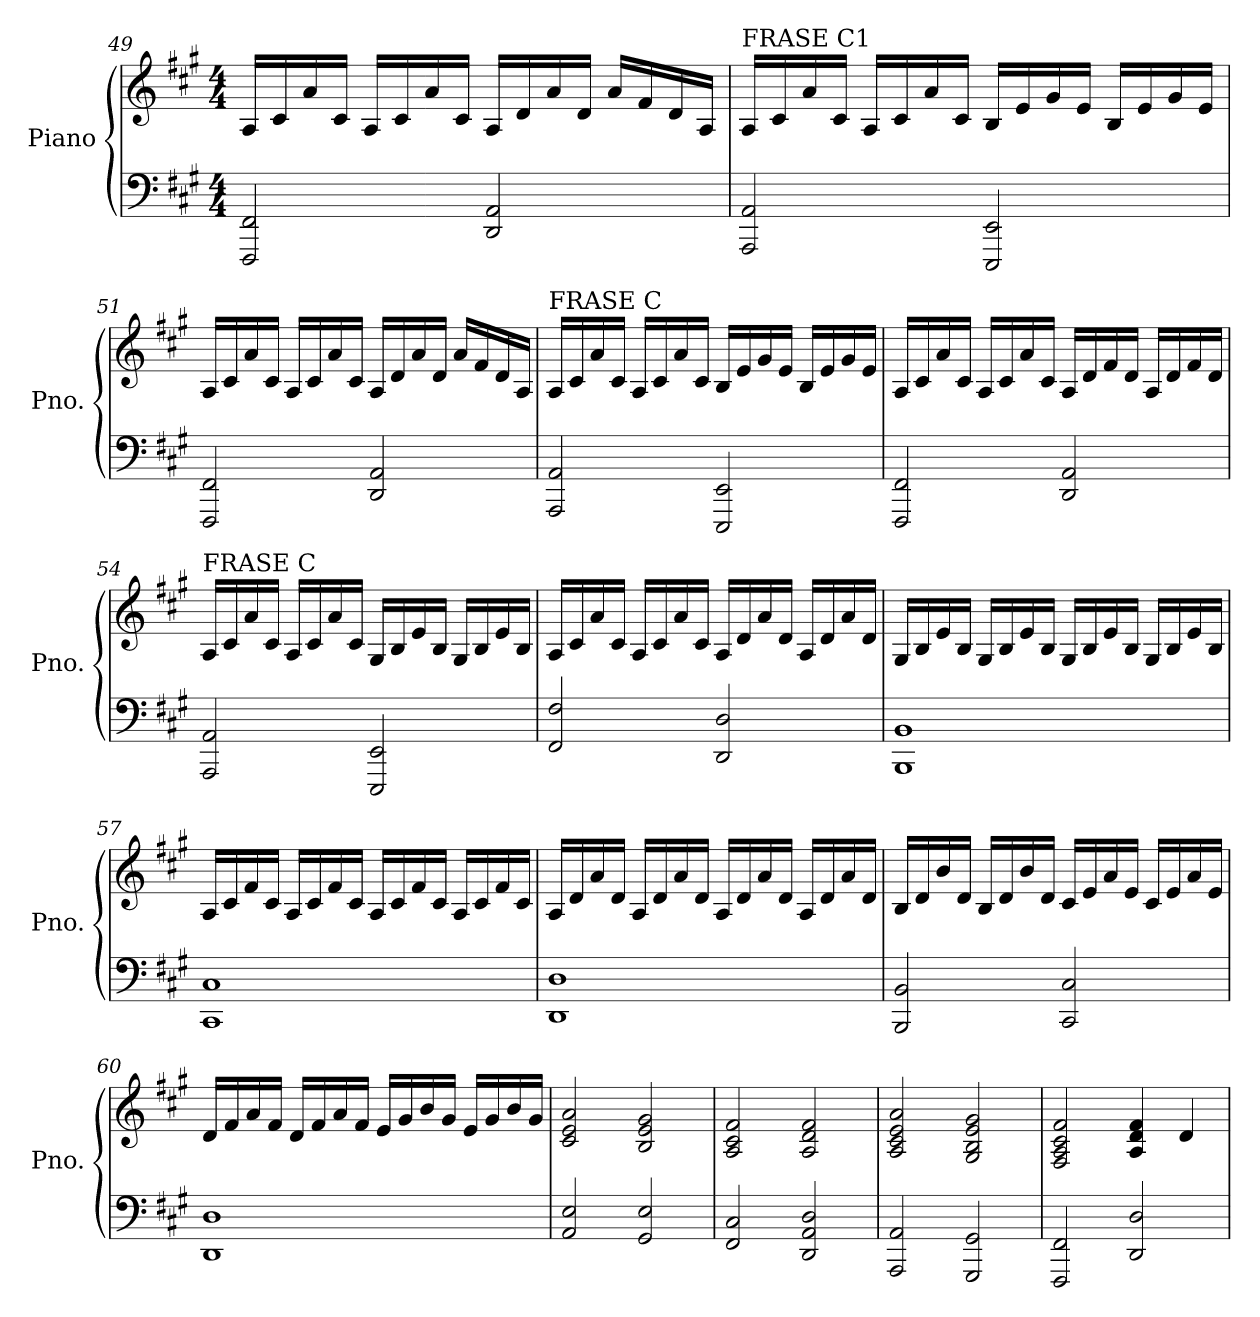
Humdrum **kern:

**kern	**kern
*part1	*part1
*staff2	*staff1
*I"Piano	*
*I'Pno.	*
!!LO:LB:g=z
*clefF4	*clefG2
*k[f#c#g#]	*k[f#c#g#]
*M4/4	*M4/4
=49	=49
2FFF#/ 2FF#/	16A/LL
.	16c#/
.	16a/
.	16c#/JJ
.	16A/LL
.	16c#/
.	16a/
.	16c#/JJ
2DD/ 2AA/	16A/LL
.	16d/
.	16a/
.	16d/JJ
.	16a/LL
.	16f#/
.	16d/
.	16A/JJ
=50	=50
!	!LO:TX:a:t=FRASE C1
2AAA/ 2AA/	16A/LL
.	16c#/
.	16a/
.	16c#/JJ
.	16A/LL
.	16c#/
.	16a/
.	16c#/JJ
2EEE/ 2EE/	16B/LL
.	16e/
.	16g#/
.	16e/JJ
.	16B/LL
.	16e/
.	16g#/
.	16e/JJ
!!LO:LB:g=z
=51	=51
2FFF#/ 2FF#/	16A/LL
.	16c#/
.	16a/
.	16c#/JJ
.	16A/LL
.	16c#/
.	16a/
.	16c#/JJ
2DD/ 2AA/	16A/LL
.	16d/
.	16a/
.	16d/JJ
.	16a/LL
.	16f#/
.	16d/
.	16A/JJ
=52	=52
!	!LO:TX:a:t=FRASE C
2AAA/ 2AA/	16A/LL
.	16c#/
.	16a/
.	16c#/JJ
.	16A/LL
.	16c#/
.	16a/
.	16c#/JJ
2EEE/ 2EE/	16B/LL
.	16e/
.	16g#/
.	16e/JJ
.	16B/LL
.	16e/
.	16g#/
.	16e/JJ
!!LO:LB:g=z
=53	=53
2FFF#/ 2FF#/	16A/LL
.	16c#/
.	16a/
.	16c#/JJ
.	16A/LL
.	16c#/
.	16a/
.	16c#/JJ
2DD/ 2AA/	16A/LL
.	16d/
.	16f#/
.	16d/JJ
.	16A/LL
.	16d/
.	16f#/
.	16d/JJ
=54	=54
!	!LO:TX:a:t=FRASE C
2AAA/ 2AA/	16A/LL
.	16c#/
.	16a/
.	16c#/JJ
.	16A/LL
.	16c#/
.	16a/
.	16c#/JJ
2EEE/ 2EE/	16G#/LL
.	16B/
.	16e/
.	16B/JJ
.	16G#/LL
.	16B/
.	16e/
.	16B/JJ
!!LO:LB:g=z
=55	=55
2FF#/ 2F#/	16A/LL
.	16c#/
.	16a/
.	16c#/JJ
.	16A/LL
.	16c#/
.	16a/
.	16c#/JJ
2DD/ 2D/	16A/LL
.	16d/
.	16a/
.	16d/JJ
.	16A/LL
.	16d/
.	16a/
.	16d/JJ
=56	=56
1BBB 1BB	16G#/LL
.	16B/
.	16e/
.	16B/JJ
.	16G#/LL
.	16B/
.	16e/
.	16B/JJ
.	16G#/LL
.	16B/
.	16e/
.	16B/JJ
.	16G#/LL
.	16B/
.	16e/
.	16B/JJ
!!LO:LB:g=z
=57	=57
1CC# 1C#	16A/LL
.	16c#/
.	16f#/
.	16c#/JJ
.	16A/LL
.	16c#/
.	16f#/
.	16c#/JJ
.	16A/LL
.	16c#/
.	16f#/
.	16c#/JJ
.	16A/LL
.	16c#/
.	16f#/
.	16c#/JJ
=58	=58
1DD 1D	16A/LL
.	16d/
.	16a/
.	16d/JJ
.	16A/LL
.	16d/
.	16a/
.	16d/JJ
.	16A/LL
.	16d/
.	16a/
.	16d/JJ
.	16A/LL
.	16d/
.	16a/
.	16d/JJ
!!LO:PB:g=z
=59	=59
2BBB/ 2BB/	16B/LL
.	16d/
.	16b/
.	16d/JJ
.	16B/LL
.	16d/
.	16b/
.	16d/JJ
2CC#/ 2C#/	16c#/LL
.	16e/
.	16a/
.	16e/JJ
.	16c#/LL
.	16e/
.	16a/
.	16e/JJ
=60	=60
1DD 1D	16d/LL
.	16f#/
.	16a/
.	16f#/JJ
.	16d/LL
.	16f#/
.	16a/
.	16f#/JJ
.	16e/LL
.	16g#/
.	16b/
.	16g#/JJ
.	16e/LL
.	16g#/
.	16b/
.	16g#/JJ
=61	=61
2AA/ 2E/	2c#/ 2e/ 2a/
2GG#/ 2E/	2B/ 2e/ 2g#/
=62	=62
2FF#/ 2C#/	2A/ 2c#/ 2f#/
2DD/ 2AA/ 2D/	2A/ 2d/ 2f#/
=63	=63
2AAA/ 2AA/	2A/ 2c#/ 2e/ 2a/
2GGG#/ 2GG#/	2G#/ 2B/ 2e/ 2g#/
=64	=64
2FFF#/ 2FF#/	2F#/ 2A/ 2c#/ 2f#/
2DD/ 2D/	4A/ 4d/ 4f#/
.	4d/
=	=
*-	*-
